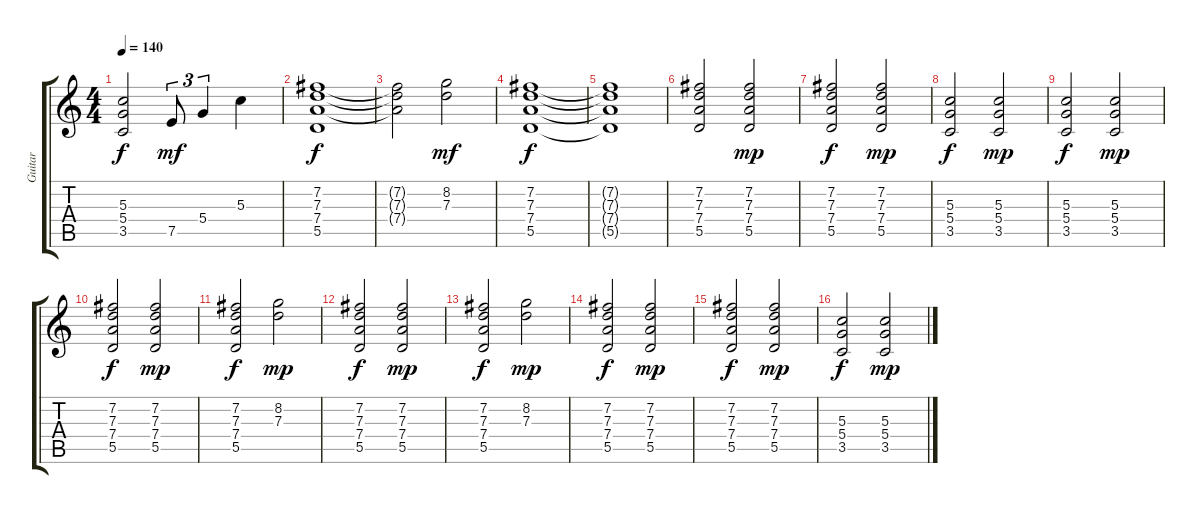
\track ("Guitar" "Guitar") {instrument electricguitarclean}
\staff {score tabs}
\tuning (E4 B3 G3 D3 A2 E2) {hide}
\ts (4 4)
\tempo 140
\clef g2
\ks c
(5.3{t} 5.4{t} 3.5{t}).2{dy f} 7.5.8{tu (3 2) dy mf} 5.4.4{tu (3 2)} 5.3.4 |
(7.2 7.3 7.4 5.5).1{dy f} |
(7.2{t} 7.3{t} 7.4{t}).2 (8.2 7.3).2{dy mf} |
(7.2 7.3 7.4 5.5).1{dy f} |
(7.2{t} 7.3{t} 7.4{t} 5.5{t}).1 |
(7.2 7.3 7.4 5.5).2 (7.2 7.3 7.4 5.5).2{dy mp} |
(7.2 7.3 7.4 5.5).2{dy f} (7.2 7.3 7.4 5.5).2{dy mp} |
(5.3 5.4 3.5).2{dy f} (5.3 5.4 3.5).2{dy mp} |
(5.3 5.4 3.5).2{dy f} (5.3 5.4 3.5).2{dy mp} |
(7.2 7.3 7.4 5.5).2{dy f} (7.2 7.3 7.4 5.5).2{dy mp} |
(7.2 7.3 7.4 5.5).2{dy f} (8.2 7.3).2{dy mp} |
(7.2 7.3 7.4 5.5).2{dy f} (7.2 7.3 7.4 5.5).2{dy mp} |
(7.2 7.3 7.4 5.5).2{dy f} (8.2 7.3).2{dy mp} |
(7.2 7.3 7.4 5.5).2{dy f} (7.2 7.3 7.4 5.5).2{dy mp} |
(7.2 7.3 7.4 5.5).2{dy f} (7.2 7.3 7.4 5.5).2{dy mp} |
(5.3 5.4 3.5).2{dy f} (5.3 5.4 3.5).2{dy mp}
